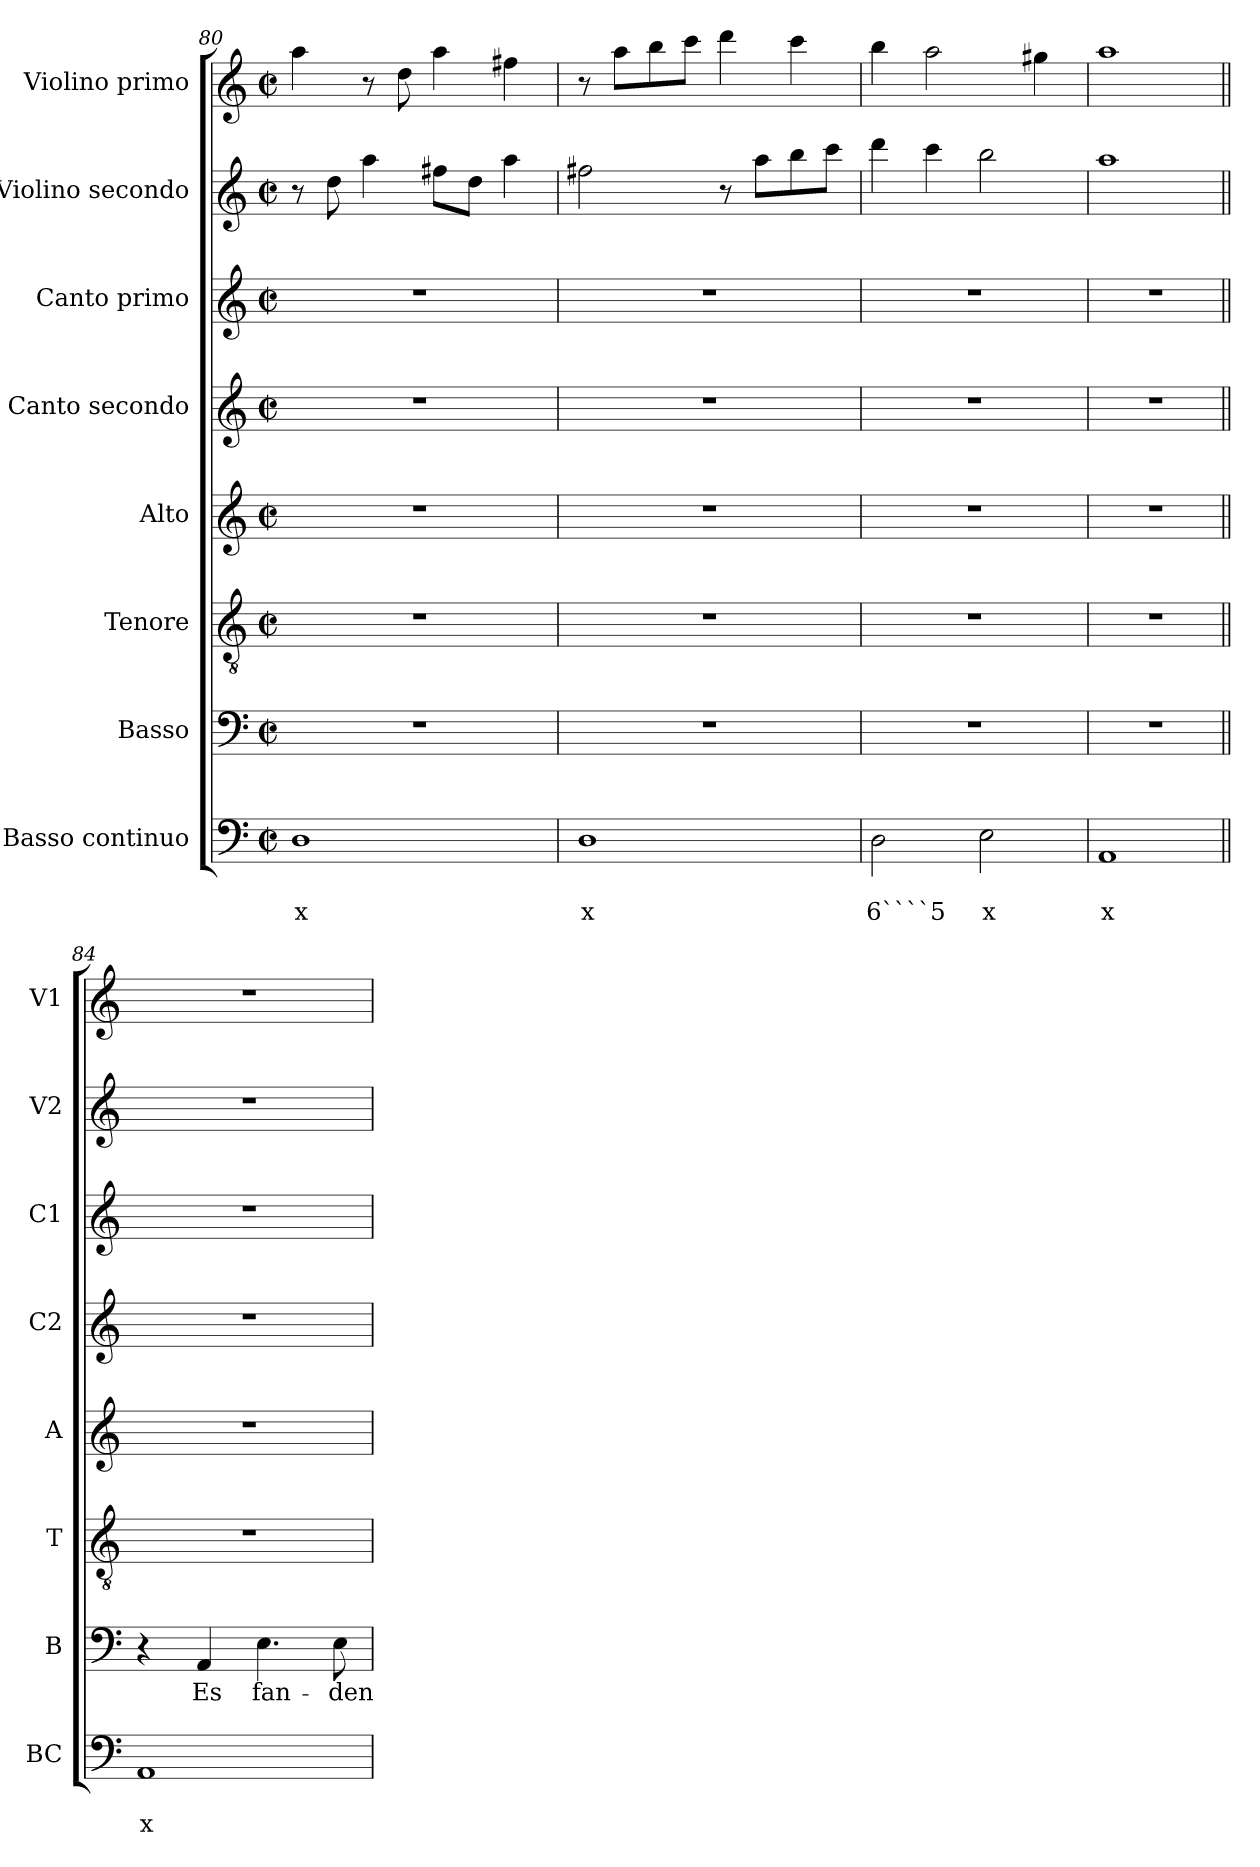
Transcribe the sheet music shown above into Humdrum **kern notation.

**kern	**text	**text	**kern	**text	**kern	**kern	**kern	**kern	**kern	**kern
*part8	*part8	*part8	*part7	*part7	*part6	*part5	*part4	*part3	*part2	*part1
*staff8	*staff8	*staff8	*staff7	*staff7	*staff6	*staff5	*staff4	*staff3	*staff2	*staff1
*I"Basso continuo	*	*	*I"Basso	*	*I"Tenore	*I"Alto	*I"Canto secondo	*I"Canto primo	*I"Violino secondo	*I"Violino primo
*I'BC	*	*	*I'B	*	*I'T	*I'A	*I'C2	*I'C1	*I'V2	*I'V1
*clefF4	*	*	*clefF4	*	*clefGv2	*clefG2	*clefG2	*clefG2	*clefG2	*clefG2
*k[]	*	*	*k[]	*	*k[]	*k[]	*k[]	*k[]	*k[]	*k[]
*C:	*	*	*C:	*	*C:	*C:	*C:	*C:	*C:	*C:
*M2/2	*	*	*M2/2	*	*M2/2	*M2/2	*M2/2	*M2/2	*M2/2	*M2/2
*met(c|)	*	*	*met(c|)	*	*met(c|)	*met(c|)	*met(c|)	*met(c|)	*met(c|)	*met(c|)
=80	=80	=80	=80	=80	=80	=80	=80	=80	=80	=80
!	!	!LO:LY:b	!	!	!	!	!	!	!	!
1D	.	x	1r	.	1r	1r	1r	1r	8r	4aa\
.	.	.	.	.	.	.	.	.	8dd\	.
.	.	.	.	.	.	.	.	.	4aa\	8r
.	.	.	.	.	.	.	.	.	.	8dd\
.	.	.	.	.	.	.	.	.	8ff#X\L	4aa\
.	.	.	.	.	.	.	.	.	8dd\J	.
.	.	.	.	.	.	.	.	.	4aa\	4ff#X\
=81	=81	=81	=81	=81	=81	=81	=81	=81	=81	=81
!	!	!LO:LY:b	!	!	!	!	!	!	!	!
1D	.	x	1r	.	1r	1r	1r	1r	2ff#X\	8r
.	.	.	.	.	.	.	.	.	.	8aa\L
.	.	.	.	.	.	.	.	.	.	8bb\
.	.	.	.	.	.	.	.	.	.	8ccc\J
.	.	.	.	.	.	.	.	.	8r	4ddd\
.	.	.	.	.	.	.	.	.	8aa\L	.
.	.	.	.	.	.	.	.	.	8bb\	4ccc\
.	.	.	.	.	.	.	.	.	8ccc\J	.
=82	=82	=82	=82	=82	=82	=82	=82	=82	=82	=82
!	!	!LO:LY:b	!	!	!	!	!	!	!	!
2D\	.	6````5	1r	.	1r	1r	1r	1r	4ddd\	4bb\
.	.	.	.	.	.	.	.	.	4ccc\	2aa\
!	!	!LO:LY:b	!	!	!	!	!	!	!	!
2E\	.	x	.	.	.	.	.	.	2bb\	.
.	.	.	.	.	.	.	.	.	.	4gg#X\
=83	=83	=83	=83	=83	=83	=83	=83	=83	=83	=83
!	!	!LO:LY:b	!	!	!	!	!	!	!	!
1AA	.	x	1r	.	1r	1r	1r	1r	1aa	1aa
!!LO:LB:g=z
=84||	=84||	=84||	=84||	=84||	=84||	=84||	=84||	=84||	=84||	=84||
!	!	!LO:LY:b	!	!	!	!	!	!	!	!
1AA	.	x	4r	.	1r	1r	1r	1r	1r	1r
!	!	!	!	!LO:LY:b	!	!	!	!	!	!
.	.	.	4AA/	Es	.	.	.	.	.	.
!	!	!	!	!LO:LY:b	!	!	!	!	!	!
.	.	.	4.E\	fan-	.	.	.	.	.	.
!	!	!	!	!LO:LY:b	!	!	!	!	!	!
.	.	.	8E\	-den	.	.	.	.	.	.
=	=	=	=	=	=	=	=	=	=	=
*-	*-	*-	*-	*-	*-	*-	*-	*-	*-	*-
